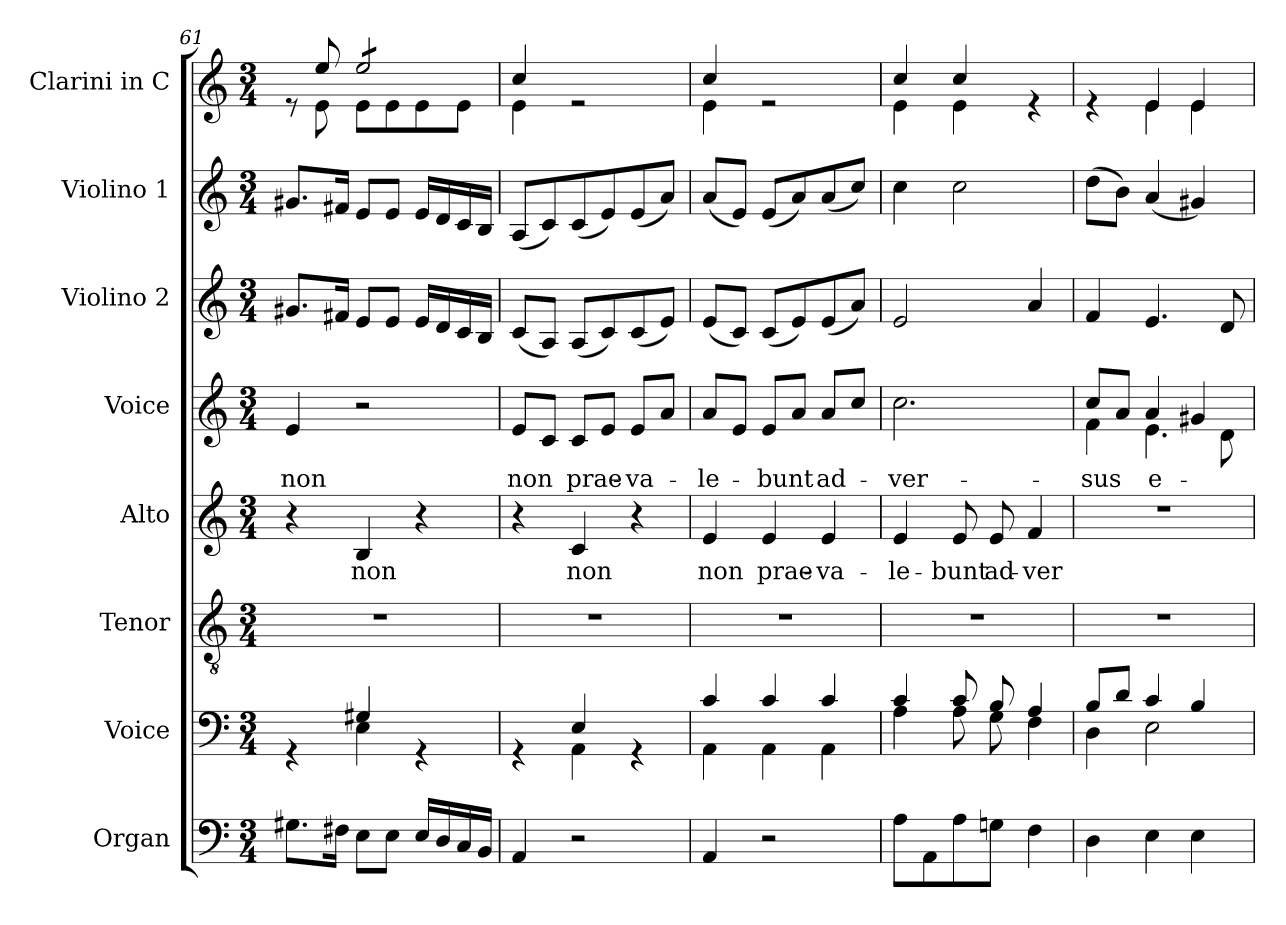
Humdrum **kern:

**kern	**kern	**kern	**kern	**text	**kern	**text	**kern	**kern	**kern
*part8	*part7	*part6	*part5	*part5	*part4	*part4	*part3	*part2	*part1
*staff8	*staff7	*staff6	*staff5	*staff5	*staff4	*staff4	*staff3	*staff2	*staff1
*I"Organ	*I"Voice	*I"Tenor	*I"Alto	*	*I"Voice	*	*I"Violino 2	*I"Violino 1	*I"Clarini in C
*	*	*	*I'A	*	*	*	*I'Vln	*I'Vln	*
*clefF4	*clefF4	*clefGv2	*clefG2	*	*clefG2	*	*clefG2	*clefG2	*clefG2
*k[]	*k[]	*k[]	*k[]	*	*k[]	*	*k[]	*k[]	*k[]
*M3/4	*M3/4	*M3/4	*M3/4	*	*M3/4	*	*M3/4	*M3/4	*M3/4
=61	=61	=61	=61	=61	=61	=61	=61	=61	=61
*	*^	*	*	*	*	*	*	*	*
!	!	!	!	!	!	!	!LO:LY:b	!	!	!
*	*	*	*	*	*	*	*	*	*	*^
8.G#X\L	4rGG	4ryy	2.r	4r	.	4e/	non	8.g#X/L	8.g#X/L	8re	8ryy
.	.	.	.	.	.	.	.	.	.	8ee/	8e\
16F#X\Jk	.	.	.	.	.	.	.	16f#X/Jk	16f#X/Jk	.	.
!	!	!	!	!	!LO:LY:b	!	!	!	!	!	!
*	*	*	*	*	*	*	*	*	*	*tremolo	*
8E\L	4G#X/	4E\	.	4B/	non	2r	.	8e/L	8e/L	8ee/L	8e\L
8E\J	.	.	.	.	.	.	.	8e/J	8e/J	8ee/	8e\
16E/LL	4rGG	4ryy	.	4r	.	.	.	16e/LL	16e/LL	8ee/	8e\
16D/	.	.	.	.	.	.	.	16d/	16d/	.	.
16C/	.	.	.	.	.	.	.	16c/	16c/	8ee/J	8e\J
*	*	*	*	*	*	*	*	*	*	*Xtremolo	*
16BB/JJ	.	.	.	.	.	.	.	16B/JJ	16B/JJ	.	.
!!LO:LB:g=z	!!
=62	=62	=62	=62	=62	=62	=62	=62	=62	=62	=62	=62
!	!	!	!	!	!	!	!LO:LY:b	!	!	!	!
4AA/	4rGG	4ryy	2.r	4r	.	8e/L	non	(8c/L	(8A/L	4cc/	4e\
.	.	.	.	.	.	8c/J	.	8A/J)	8c/)	.	.
!	!	!	!	!	!LO:LY:b	!	!LO:LY:b	!	!	!	!
2r	4E/	4AA\	.	4c/	non	8c/L	prae-	(8A/L	(8c/	2re	2ryy
.	.	.	.	.	.	8e/J	.	8c/)	8e/)	.	.
!	!	!	!	!	!	!	!LO:LY:b	!	!	!	!
.	4rGG	4ryy	.	4r	.	8e/L	-va-	(8c/	(8e/	.	.
.	.	.	.	.	.	8a/J	.	8e/J)	8a/J)	.	.
=63	=63	=63	=63	=63	=63	=63	=63	=63	=63	=63	=63
!	!	!	!	!	!LO:LY:b	!	!LO:LY:b	!	!	!	!
4AA/	4c/	4AA\	2.r	4e/	non	8a/L	-le-	(8e/L	(8a/L	4cc/	4e\
.	.	.	.	.	.	8e/J	.	8c/J)	8e/J)	.	.
!	!	!	!	!	!LO:LY:b	!	!LO:LY:b	!	!	!	!
2r	4c/	4AA\	.	4e/	prae-	8e/L	-bunt	(8c/L	(8e/L	2re	2ryy
.	.	.	.	.	.	8a/J	.	8e/)	8a/)	.	.
!	!	!	!	!	!LO:LY:b	!	!LO:LY:b	!	!	!	!
.	4c/	4AA\	.	4e/	-va-	8a/L	ad-	(8e/	(8a/	.	.
.	.	.	.	.	.	8cc/J	.	8a/J)	8cc/J)	.	.
=64	=64	=64	=64	=64	=64	=64	=64	=64	=64	=64	=64
!	!	!	!	!	!LO:LY:b	!	!LO:LY:b	!	!	!	!
8A\L	4c/	4A\	2.r	4e/	-le-	2.cc\	-ver-	2e/	4cc\	4cc/	4e\
8AA\	.	.	.	.	.	.	.	.	.	.	.
!	!	!	!	!	!LO:LY:b	!	!	!	!	!	!
8A\	8c/	8A\	.	8e/	-bunt	.	.	.	2cc\	4cc/	4e\
!	!	!	!	!	!LO:LY:b	!	!	!	!	!	!
8Gn\J	8B/	8G\	.	8e/	ad-	.	.	.	.	.	.
!	!	!	!	!	!LO:LY:b	!	!	!	!	!	!
4F\	4A/	4F\	.	4f/	-ver	.	.	4a/	.	4re	4ryy
!!LO:PB:g=z	!!
=65	=65	=65	=65	=65	=65	=65	=65	=65	=65	=65	=65
!	!	!	!	!	!	!	!LO:LY:b	!	!	!	!
*	*	*	*	*	*	*^	*	*	*	*	*
4D\	8B/L	4D\	2.r	2.r	.	8cc/L	4f\	-sus	4f/	(8dd\L	4re	4ryy
.	8d/J	.	.	.	.	8a/J	.	.	.	8b\J)	.	.
!	!	!	!	!	!	!	!	!LO:LY:b	!	!	!	!
4E\	4c/	2E\	.	.	.	4a/	4.e\	e-	4.e/	(4a/	4e/	4e\
4E\	4B/	.	.	.	.	4g#X/	.	.	.	4g#X/)	4e/	4e\
.	.	.	.	.	.	.	8d\	.	8d/	.	.	.
*	*v	*v	*	*	*	*v	*v	*	*	*	*v	*v
=	=	=	=	=	=	=	=	=	=
*-	*-	*-	*-	*-	*-	*-	*-	*-	*-
